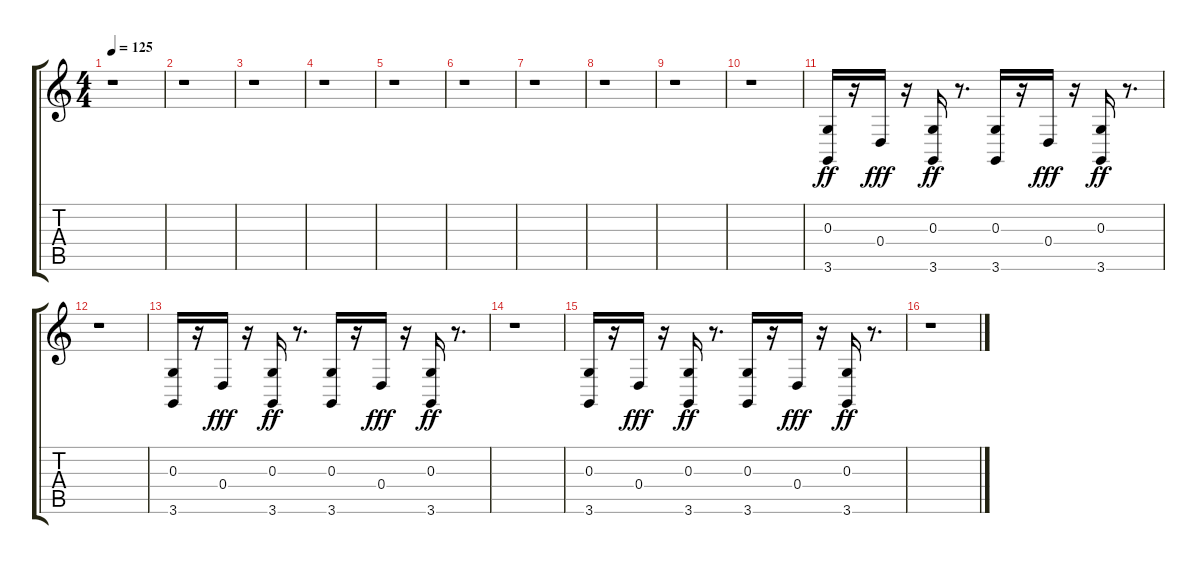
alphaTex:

\track "" {instrument dulcimer}
\staff {score tabs}
\tuning (E4 B3 G3 D3 A2 E2) {hide}
\ts (4 4)
\tempo 125
\clef g2
\ks c
r.1{dy fff} |
r.1 |
r.1 |
r.1 |
r.1 |
r.1 |
r.1 |
r.1 |
r.1 |
r.1 |
(0.3 3.6).16{dy ff} r.16 0.4.16{dy fff} r.16 (0.3 3.6).16{dy ff} r.8{d} (0.3 3.6).16 r.16 0.4.16{dy fff} r.16 (0.3 3.6).16{dy ff} r.8{d} |
r.1 |
(0.3 3.6).16 r.16 0.4.16{dy fff} r.16 (0.3 3.6).16{dy ff} r.8{d} (0.3 3.6).16 r.16 0.4.16{dy fff} r.16 (0.3 3.6).16{dy ff} r.8{d} |
r.1 |
(0.3 3.6).16 r.16 0.4.16{dy fff} r.16 (0.3 3.6).16{dy ff} r.8{d} (0.3 3.6).16 r.16 0.4.16{dy fff} r.16 (0.3 3.6).16{dy ff} r.8{d} |
r.1
